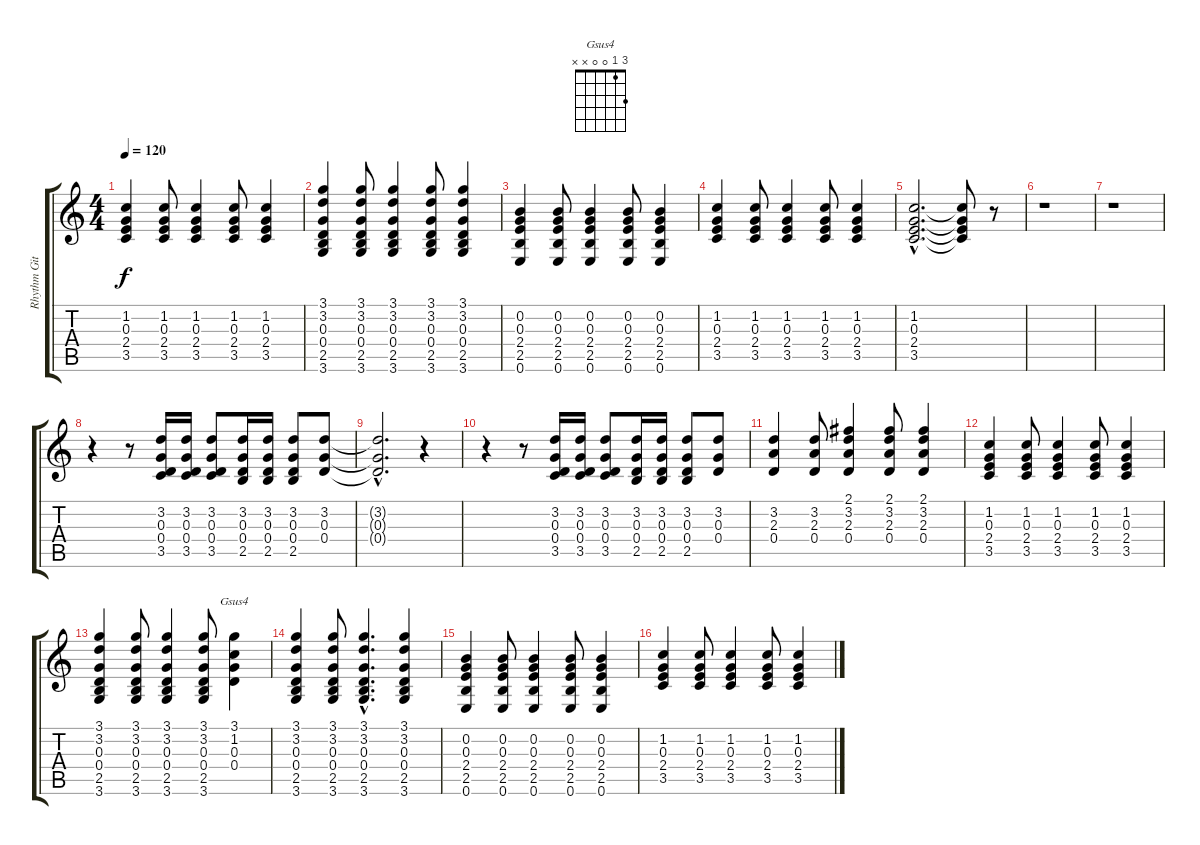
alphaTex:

\track ("Rhythm Git. II" "Rhythm Git") {instrument acousticguitarsteel}
\staff {score tabs}
\tuning (E4 B3 G3 D3 A2 E2) {hide}
\chord ("Gsus4" 3 1 0 0 x x)
\ts (4 4)
\tempo 120
\clef g2
\ks c
(1.2 0.3 2.4 3.5).4{dy f} (1.2 0.3 2.4 3.5).8 (1.2 0.3 2.4 3.5).4 (1.2 0.3 2.4 3.5).8 (1.2 0.3 2.4 3.5).4 |
(3.1 3.2 0.3 0.4 2.5 3.6).4 (3.1 3.2 0.3 0.4 2.5 3.6).8 (3.1 3.2 0.3 0.4 2.5 3.6).4 (3.1 3.2 0.3 0.4 2.5 3.6).8 (3.1 3.2 0.3 0.4 2.5 3.6).4 |
(0.2 0.3 2.4 2.5 0.6).4 (0.2 0.3 2.4 2.5 0.6).8 (0.2 0.3 2.4 2.5 0.6).4 (0.2 0.3 2.4 2.5 0.6).8 (0.2 0.3 2.4 2.5 0.6).4 |
(1.2 0.3 2.4 3.5).4 (1.2 0.3 2.4 3.5).8 (1.2 0.3 2.4 3.5).4 (1.2 0.3 2.4 3.5).8 (1.2 0.3 2.4 3.5).4 |
(1.2{hac} 0.3{hac} 2.4{hac} 3.5{hac}).2{d} (1.2{t} 0.3{t} 2.4{t} 3.5{t}).8 r.8 |
r.1 |
r.1 |
r.4 r.8 (3.2 0.3 0.4 3.5).16 (3.2 0.3 0.4 3.5).16 (3.2 0.3 0.4 3.5).8 (3.2 0.3 0.4 2.5).16 (3.2 0.3 0.4 2.5).16 (3.2 0.3 0.4 2.5).8 (3.2 0.3 0.4).8 |
(3.2{hac t} 0.3{hac t} 0.4{hac t}).2{d} r.4 |
r.4 r.8 (3.2 0.3 0.4 3.5).16 (3.2 0.3 0.4 3.5).16 (3.2 0.3 0.4 3.5).8 (3.2 0.3 0.4 2.5).16 (3.2 0.3 0.4 2.5).16 (3.2 0.3 0.4 2.5).8 (3.2 0.3 0.4).8 |
(3.2 2.3 0.4).4 (3.2 2.3 0.4).8 (2.1 3.2 2.3 0.4).4 (2.1 3.2 2.3 0.4).8 (2.1 3.2 2.3 0.4).4 |
(1.2 0.3 2.4 3.5).4 (1.2 0.3 2.4 3.5).8 (1.2 0.3 2.4 3.5).4 (1.2 0.3 2.4 3.5).8 (1.2 0.3 2.4 3.5).4 |
(3.1 3.2 0.3 0.4 2.5 3.6).4 (3.1 3.2 0.3 0.4 2.5 3.6).8 (3.1 3.2 0.3 0.4 2.5 3.6).4 (3.1 3.2 0.3 0.4 2.5 3.6).8 (3.1 1.2 0.3 0.4).4{ch "Gsus4"} |
(3.1 3.2 0.3 0.4 2.5 3.6).4 (3.1 3.2 0.3 0.4 2.5 3.6).8 (3.1{hac} 3.2{hac} 0.3{hac} 0.4{hac} 2.5{hac} 3.6{hac}).4{d} (3.1 3.2 0.3 0.4 2.5 3.6).4 |
(0.2 0.3 2.4 2.5 0.6).4 (0.2 0.3 2.4 2.5 0.6).8 (0.2 0.3 2.4 2.5 0.6).4 (0.2 0.3 2.4 2.5 0.6).8 (0.2 0.3 2.4 2.5 0.6).4 |
(1.2 0.3 2.4 3.5).4 (1.2 0.3 2.4 3.5).8 (1.2 0.3 2.4 3.5).4 (1.2 0.3 2.4 3.5).8 (1.2 0.3 2.4 3.5).4
